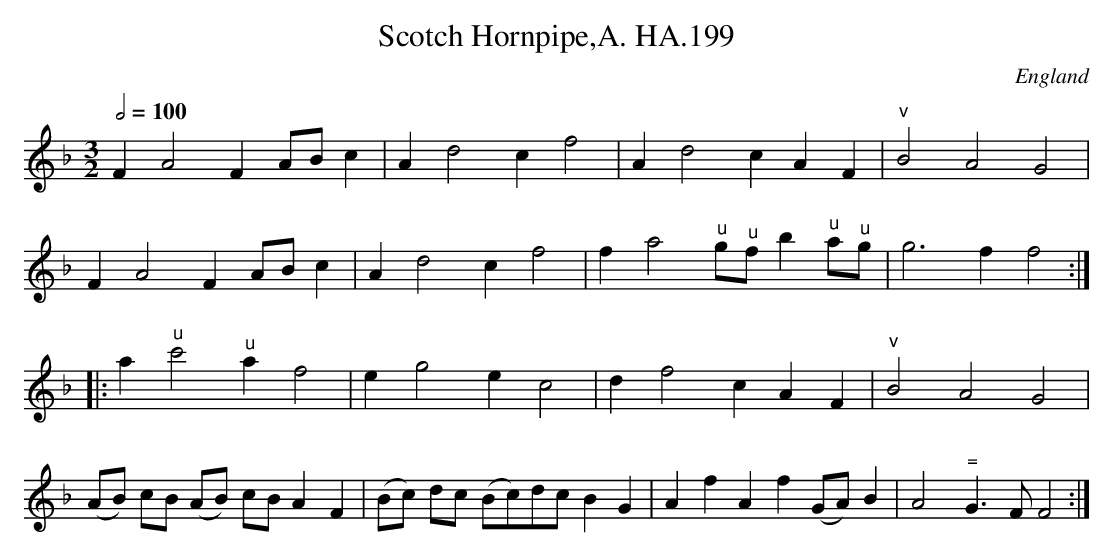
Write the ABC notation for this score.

X:1
T:Scotch Hornpipe,A. HA.199
L:1/4
M:3/2
O:England
Q:1/2=100
K:F
FA2FA/2B/2c|Ad2cf2|Ad2cAF|"^v"B2A2G2|!
FA2FA/2B/2c|Ad2cf2|fa2"^u"g/2"^u"f/2b"^u"a/2"^u"g/2|g3ff2:|!
|:a"^u"c'2"^u"af2|eg2ec2|df2cAF|"^v"B2A2G2|!
(A/2B/2) c/2B/2 (A/2B/2) c/2B/2 AF|\
(B/2c/2) d/2c/2 (B/2c/2)d/2c/2 BG|\
AfAf(G/2A/2)B|A2"^="G3/2F/2F2:|
